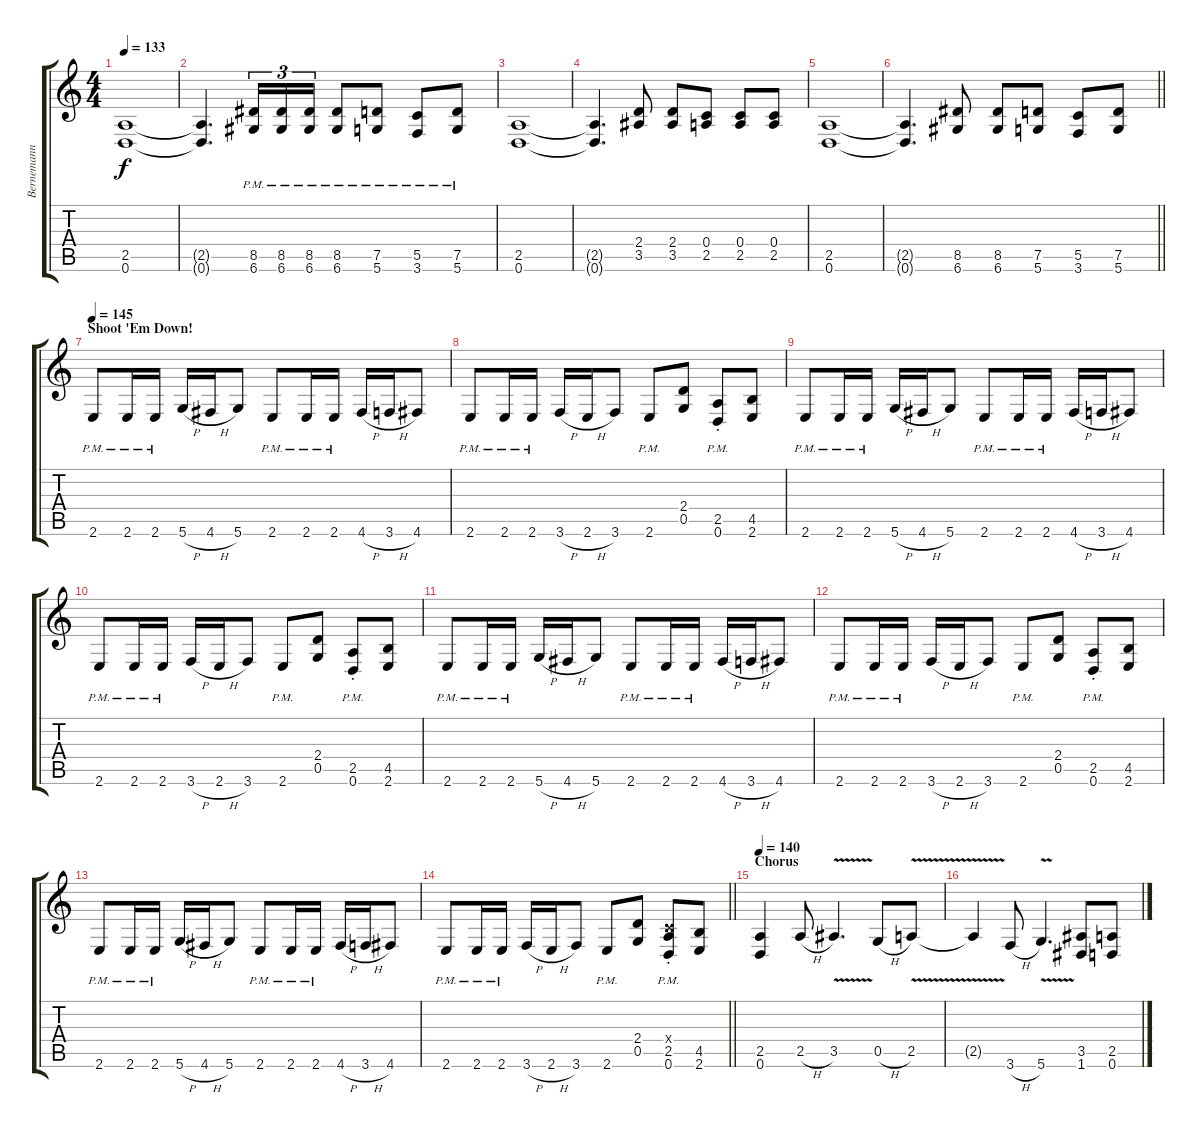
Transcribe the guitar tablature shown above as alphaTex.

\track ("Bernemann R" "Bernemann ") {instrument distortionguitar}
\staff {score tabs}
\tuning (D4 A3 F3 C3 G2 D2) {hide}
\ts (4 4)
\tempo 133
\clef g2
\ks c
(2.5 0.6).1{dy f} |
(2.5{t} 0.6{t}).4{d} (8.5{pm} 6.6{pm}).16{tu (3 2)} (8.5{pm} 6.6{pm}).16{tu (3 2)} (8.5{pm} 6.6{pm}).16{tu (3 2)} (8.5{pm} 6.6{pm}).8 (7.5{pm} 5.6{pm}).8 (5.5{pm} 3.6{pm}).8 (7.5{pm} 5.6{pm}).8 |
(2.5 0.6).1 |
(2.5{t} 0.6{t}).4{d} (2.4 3.5).8 (2.4 3.5).8 (0.4 2.5).8 (0.4 2.5).8 (0.4 2.5).8 |
(2.5 0.6).1 |
\barLineRight lightlight
(2.5{t} 0.6{t}).4{d} (8.5 6.6).8 (8.5 6.6).8 (7.5 5.6).8 (5.5 3.6).8 (7.5 5.6).8 |
\section ("" "Shoot 'Em Down!")
\tempo 140
\tempo 145
2.6{pm}.8 2.6{pm}.16 2.6{pm}.16 5.6{h}.16 4.6{h}.16 5.6.8 2.6{pm}.8 2.6{pm}.16 2.6{pm}.16 4.6{h}.16 3.6{h}.16 4.6.8 |
2.6{pm}.8 2.6{pm}.16 2.6{pm}.16 3.6{h}.16 2.6{h}.16 3.6.8 2.6{pm}.8 (2.4 0.5).8 (2.5{pm st} 0.6{pm st}).8 (4.5 2.6).8 |
2.6{pm}.8 2.6{pm}.16 2.6{pm}.16 5.6{h}.16 4.6{h}.16 5.6.8 2.6{pm}.8 2.6{pm}.16 2.6{pm}.16 4.6{h}.16 3.6{h}.16 4.6.8 |
2.6{pm}.8 2.6{pm}.16 2.6{pm}.16 3.6{h}.16 2.6{h}.16 3.6.8 2.6{pm}.8 (2.4 0.5).8 (2.5{pm st} 0.6{pm st}).8 (4.5 2.6).8 |
2.6{pm}.8 2.6{pm}.16 2.6{pm}.16 5.6{h}.16 4.6{h}.16 5.6.8 2.6{pm}.8 2.6{pm}.16 2.6{pm}.16 4.6{h}.16 3.6{h}.16 4.6.8 |
2.6{pm}.8 2.6{pm}.16 2.6{pm}.16 3.6{h}.16 2.6{h}.16 3.6.8 2.6{pm}.8 (2.4 0.5).8 (2.5{pm st} 0.6{pm st}).8 (4.5 2.6).8 |
2.6{pm}.8 2.6{pm}.16 2.6{pm}.16 5.6{h}.16 4.6{h}.16 5.6.8 2.6{pm}.8 2.6{pm}.16 2.6{pm}.16 4.6{h}.16 3.6{h}.16 4.6.8 |
\barLineRight lightlight
2.6{pm}.8 2.6{pm}.16 2.6{pm}.16 3.6{h}.16 2.6{h}.16 3.6.8 2.6{pm}.8 (2.4 0.5).8 (0.4{x} 2.5{pm st} 0.6{pm st}).8 (4.5 2.6).8 |
\section ("" "Chorus")
\tempo 130
\tempo 140
(2.5 0.6).4 2.5{h}.8 3.5{v}.4{d} 0.5{h}.8 2.5{v}.8 |
2.5{t}.4 3.6{h}.8 5.6{v}.4{d} (3.5 1.6).8 (2.5 0.6).8
